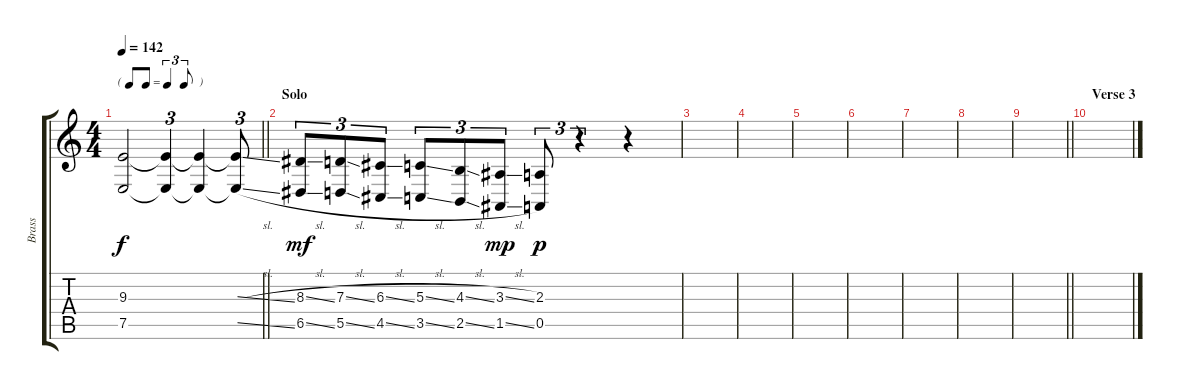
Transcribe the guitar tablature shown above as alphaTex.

\track ("Brass" "Brass") {instrument brasssection}
\staff {score tabs}
\tuning (E4 B3 G3 D3 A2 E2) {hide}
\ts (4 4)
\tf triplet8th
\tempo 142
\clef g2
\barLineRight lightlight
\ks c
(9.3{t} 7.5{t}).2{dy f} (9.3{t} 7.5{t}).4{tu (3 2)} (9.3{t} 7.5{t}).4 (9.3{sl t} 7.5{sl t}).8{tu (3 2)} |
\section ("" "Solo")
(8.3{sl} 6.5{sl}).8{tu (3 2) dy mf} (7.3{sl} 5.5{sl}).8{tu (3 2)} (6.3{sl} 4.5{sl}).8{tu (3 2)} (5.3{sl} 3.5{sl}).8{tu (3 2)} (4.3{sl} 2.5{sl}).8{tu (3 2)} (3.3{sl} 1.5{sl}).8{tu (3 2) dy mp} (2.3 0.5).8{tu (3 2) dy p} r.4{tu (3 2)} r.4 |
|
|
|
|
|
|
\barLineRight lightlight
|
\section ("" "Verse 3")
